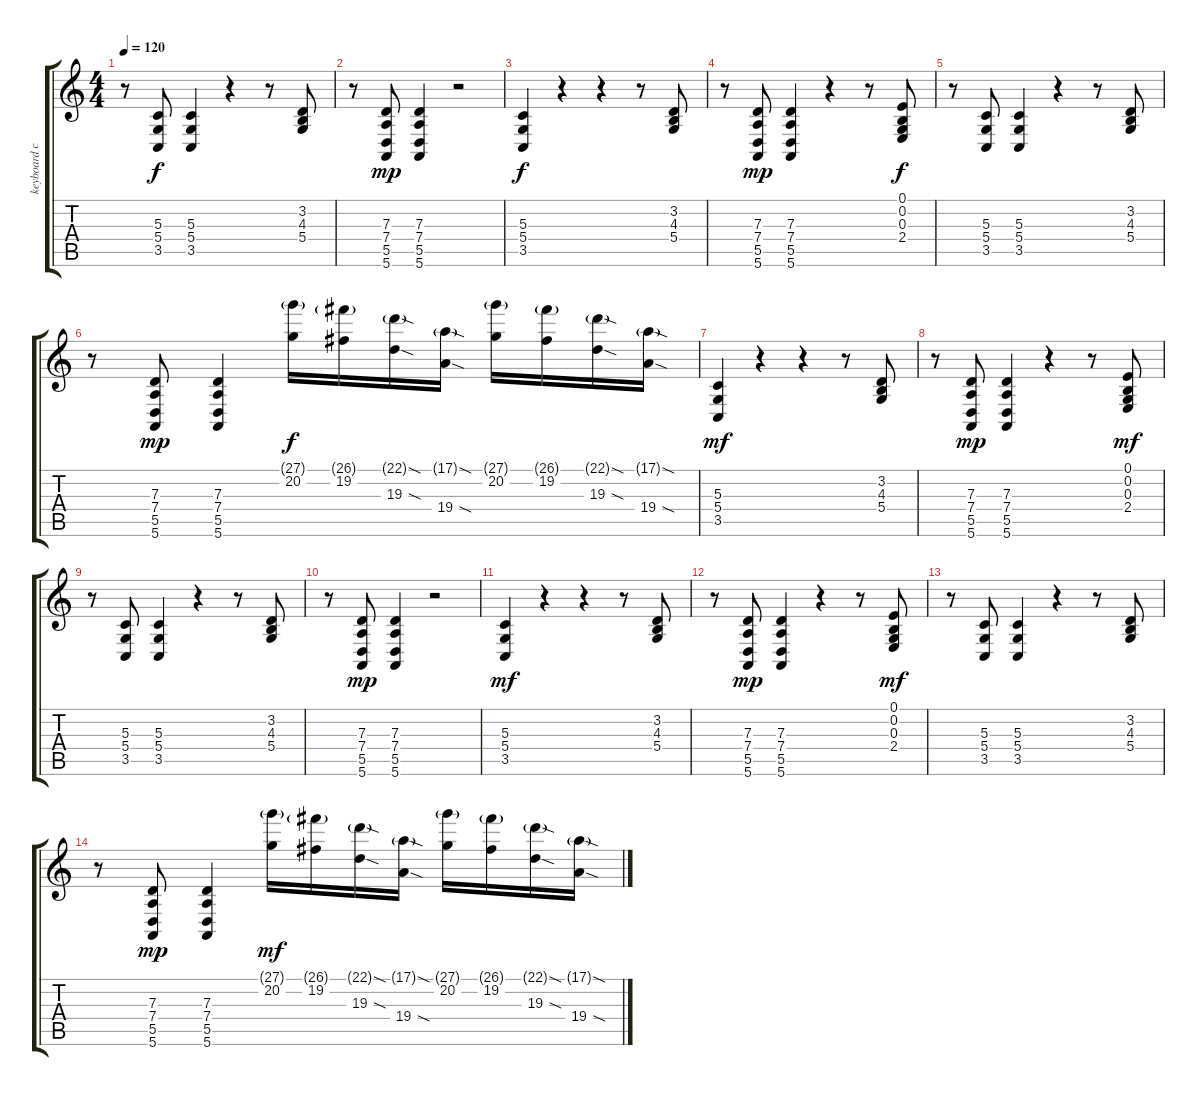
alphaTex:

\track ("keyboard chords" "keyboard c") {instrument stringensemble1}
\staff {score tabs}
\tuning (E4 B3 G3 D3 A2 E2) {hide}
\ts (4 4)
\tempo 120
\clef g2
\ks c
r.8{dy f} (5.3 5.4 3.5).8 (5.3 5.4 3.5).4 r.4 r.8 (3.2 4.3 5.4).8 |
r.8 (7.3 7.4 5.5 5.6).8{dy mp} (7.3 7.4 5.5 5.6).4 r.2 |
(5.3 5.4 3.5).4{dy f} r.4 r.4 r.8 (3.2 4.3 5.4).8 |
r.8 (7.3 7.4 5.5 5.6).8{dy mp} (7.3 7.4 5.5 5.6).4 r.4 r.8 (0.1 0.2 0.3 2.4).8{dy f} |
r.8 (5.3 5.4 3.5).8 (5.3 5.4 3.5).4 r.4 r.8 (3.2 4.3 5.4).8 |
r.8 (7.3 7.4 5.5 5.6).8{dy mp} (7.3 7.4 5.5 5.6).4 (27.1{g} 20.2).16{dy f} (26.1{g} 19.2).16 (22.1{sod g} 19.3{sod}).16 (17.1{sod g} 19.4{sod}).16 (27.1{g} 20.2).16 (26.1{g} 19.2).16 (22.1{sod g} 19.3{sod}).16 (17.1{sod g} 19.4{sod}).16 |
(5.3 5.4 3.5).4{dy mf} r.4 r.4 r.8 (3.2 4.3 5.4).8 |
r.8 (7.3 7.4 5.5 5.6).8{dy mp} (7.3 7.4 5.5 5.6).4 r.4 r.8 (0.1 0.2 0.3 2.4).8{dy mf} |
r.8 (5.3 5.4 3.5).8 (5.3 5.4 3.5).4 r.4 r.8 (3.2 4.3 5.4).8 |
r.8 (7.3 7.4 5.5 5.6).8{dy mp} (7.3 7.4 5.5 5.6).4 r.2 |
(5.3 5.4 3.5).4{dy mf} r.4 r.4 r.8 (3.2 4.3 5.4).8 |
r.8 (7.3 7.4 5.5 5.6).8{dy mp} (7.3 7.4 5.5 5.6).4 r.4 r.8 (0.1 0.2 0.3 2.4).8{dy mf} |
r.8 (5.3 5.4 3.5).8 (5.3 5.4 3.5).4 r.4 r.8 (3.2 4.3 5.4).8 |
r.8 (7.3 7.4 5.5 5.6).8{dy mp} (7.3 7.4 5.5 5.6).4 (27.1{g} 20.2).16{dy mf} (26.1{g} 19.2).16 (22.1{sod g} 19.3{sod}).16 (17.1{sod g} 19.4{sod}).16 (27.1{g} 20.2).16 (26.1{g} 19.2).16 (22.1{sod g} 19.3{sod}).16 (17.1{sod g} 19.4{sod}).16
